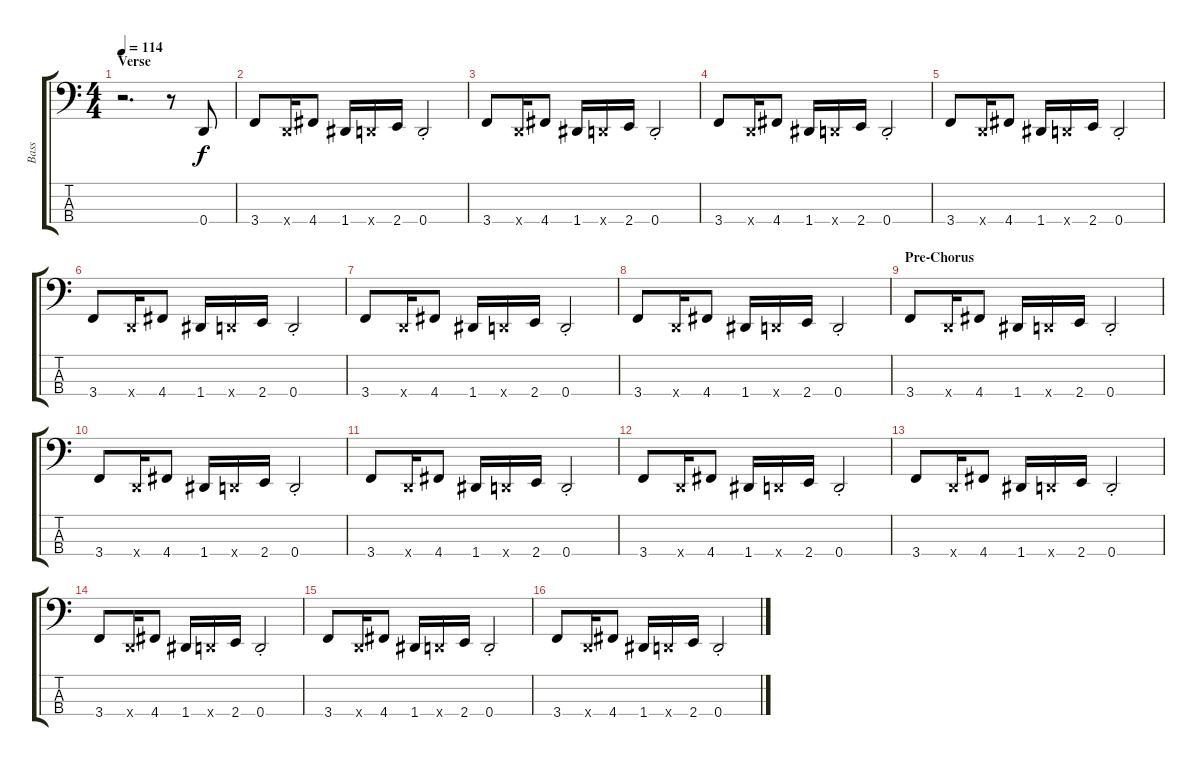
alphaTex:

\track ("Bass" "Bass") {instrument slapbass1}
\staff {score tabs}
\tuning (G2 D2 A1 D1) {hide}
\ts (4 4)
\section ("" "Verse")
\tempo 114
\clef f4
\ks c
r.2{d dy f} r.8 0.4.8 |
3.4.8 0.4{x}.16 4.4.8 1.4.16 0.4{x}.16 2.4.16 0.4{st}.2 |
3.4.8 0.4{x}.16 4.4.8 1.4.16 0.4{x}.16 2.4.16 0.4{st}.2 |
3.4.8 0.4{x}.16 4.4.8 1.4.16 0.4{x}.16 2.4.16 0.4{st}.2 |
3.4.8 0.4{x}.16 4.4.8 1.4.16 0.4{x}.16 2.4.16 0.4{st}.2 |
3.4.8 0.4{x}.16 4.4.8 1.4.16 0.4{x}.16 2.4.16 0.4{st}.2 |
3.4.8 0.4{x}.16 4.4.8 1.4.16 0.4{x}.16 2.4.16 0.4{st}.2 |
3.4.8 0.4{x}.16 4.4.8 1.4.16 0.4{x}.16 2.4.16 0.4{st}.2 |
\section ("" "Pre-Chorus")
3.4.8 0.4{x}.16 4.4.8 1.4.16 0.4{x}.16 2.4.16 0.4{st}.2 |
3.4.8 0.4{x}.16 4.4.8 1.4.16 0.4{x}.16 2.4.16 0.4{st}.2 |
3.4.8 0.4{x}.16 4.4.8 1.4.16 0.4{x}.16 2.4.16 0.4{st}.2 |
3.4.8 0.4{x}.16 4.4.8 1.4.16 0.4{x}.16 2.4.16 0.4{st}.2 |
3.4.8 0.4{x}.16 4.4.8 1.4.16 0.4{x}.16 2.4.16 0.4{st}.2 |
3.4.8 0.4{x}.16 4.4.8 1.4.16 0.4{x}.16 2.4.16 0.4{st}.2 |
3.4.8 0.4{x}.16 4.4.8 1.4.16 0.4{x}.16 2.4.16 0.4{st}.2 |
3.4.8 0.4{x}.16 4.4.8 1.4.16 0.4{x}.16 2.4.16 0.4{st}.2
